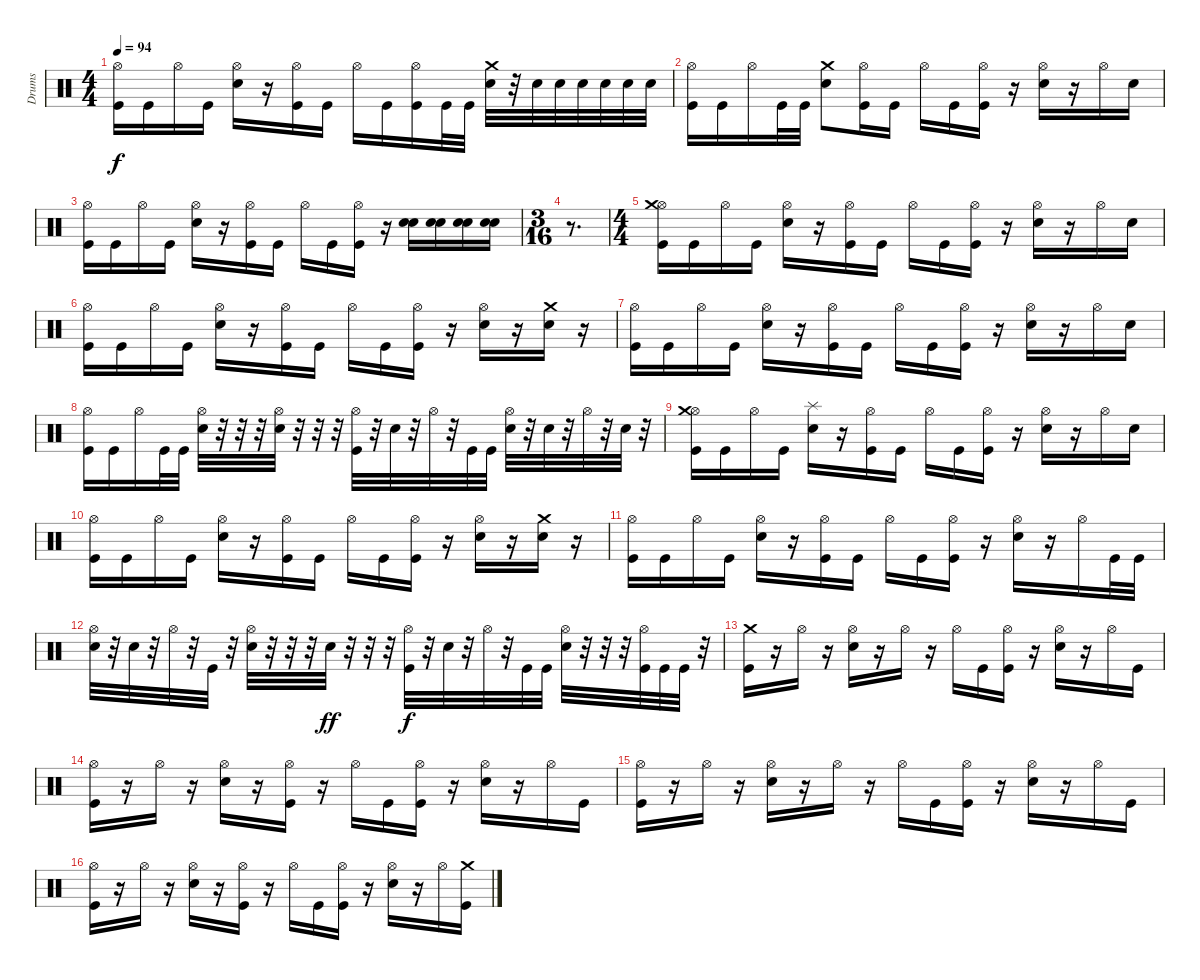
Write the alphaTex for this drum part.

\track ("Drums" "Drums") {instrument percussion}
\staff {score}
\articulation defaults
\ts (4 4)
\tempo 94
\clef neutral
\ks c
("Hi-Hat (open)" "Kick (hit)").16{dy f} "Kick (hit)".16 "Hi-Hat (open)".16 "Kick (hit)".16 ("Hi-Hat (open)" "Electric Snare (hit)").16 r.16 ("Hi-Hat (open)" "Kick (hit)").16 "Kick (hit)".16 "Hi-Hat (open)".16 "Kick (hit)".16 ("Hi-Hat (open)" "Kick (hit)").16 "Kick (hit)".32 "Kick (hit)".32 ("Electric Snare (hit)" "Crash medium (hit)").32 r.32 "Electric Snare (hit)".32 "Electric Snare (hit)".32 "Electric Snare (hit)".32 "Electric Snare (hit)".32 "Electric Snare (hit)".32 "Electric Snare (hit)".32 |
("Hi-Hat (open)" "Kick (hit)").16 "Kick (hit)".16 "Hi-Hat (open)".16 "Kick (hit)".32 "Kick (hit)".32 ("Crash medium (hit)" "Electric Snare (hit)").8 ("Hi-Hat (open)" "Kick (hit)").16 "Kick (hit)".16 "Hi-Hat (open)".16 "Kick (hit)".16 ("Hi-Hat (open)" "Kick (hit)").16 r.16 ("Hi-Hat (open)" "Electric Snare (hit)").16 r.16 "Hi-Hat (open)".16 "Electric Snare (hit)".16 |
("Hi-Hat (open)" "Kick (hit)").16 "Kick (hit)".16 "Hi-Hat (open)".16 "Kick (hit)".16 ("Hi-Hat (open)" "Electric Snare (hit)").16 r.16 ("Hi-Hat (open)" "Kick (hit)").16 "Kick (hit)".16 "Hi-Hat (open)".16 "Kick (hit)".16 ("Hi-Hat (open)" "Kick (hit)").16 r.16 ("Electric Snare (hit)" "Snare (hit) 2").16 ("Electric Snare (hit)" "Snare (hit) 2").16 ("Electric Snare (hit)" "Snare (hit) 2").16 ("Electric Snare (hit)" "Snare (hit) 2").16 |
\ts (3 16)
r.8{d} |
\ts (4 4)
("Hi-Hat (open)" "Crash medium (hit)" "Kick (hit)").16 "Kick (hit)".16 "Hi-Hat (open)".16 "Kick (hit)".16 ("Hi-Hat (open)" "Electric Snare (hit)").16 r.16 ("Hi-Hat (open)" "Kick (hit)").16 "Kick (hit)".16 "Hi-Hat (open)".16 "Kick (hit)".16 ("Hi-Hat (open)" "Kick (hit)").16 r.16 ("Hi-Hat (open)" "Electric Snare (hit)").16 r.16 "Hi-Hat (open)".16 "Electric Snare (hit)".16 |
("Hi-Hat (open)" "Kick (hit)").16 "Kick (hit)".16 "Hi-Hat (open)".16 "Kick (hit)".16 ("Hi-Hat (open)" "Electric Snare (hit)").16 r.16 ("Hi-Hat (open)" "Kick (hit)").16 "Kick (hit)".16 "Hi-Hat (open)".16 "Kick (hit)".16 ("Hi-Hat (open)" "Kick (hit)").16 r.16 ("Hi-Hat (open)" "Electric Snare (hit)").16 r.16 ("Crash medium (hit)" "Electric Snare (hit)").16 r.16 |
("Hi-Hat (open)" "Kick (hit)").16 "Kick (hit)".16 "Hi-Hat (open)".16 "Kick (hit)".16 ("Hi-Hat (open)" "Electric Snare (hit)").16 r.16 ("Hi-Hat (open)" "Kick (hit)").16 "Kick (hit)".16 "Hi-Hat (open)".16 "Kick (hit)".16 ("Hi-Hat (open)" "Kick (hit)").16 r.16 ("Hi-Hat (open)" "Electric Snare (hit)").16 r.16 "Hi-Hat (open)".16 "Electric Snare (hit)".16 |
("Hi-Hat (open)" "Kick (hit)").16 "Kick (hit)".16 "Hi-Hat (open)".16 "Kick (hit)".32 "Kick (hit)".32 ("Hi-Hat (open)" "Electric Snare (hit)").32 r.32 r.32 r.32 ("Hi-Hat (open)" "Electric Snare (hit)").32 r.32 r.32 r.32 ("Hi-Hat (open)" "Kick (hit)").32 r.32 "Electric Snare (hit)".32 r.32 "Hi-Hat (open)".32 r.32 "Kick (hit)".32 "Kick (hit)".32 ("Hi-Hat (open)" "Electric Snare (hit)").32 r.32 "Electric Snare (hit)".32 r.32 "Hi-Hat (open)".32 r.32 "Electric Snare (hit)".32 r.32 |
("Hi-Hat (open)" "Crash medium (hit)" "Kick (hit)").16 "Kick (hit)".16 "Hi-Hat (open)".16 "Kick (hit)".16 ("Splash (hit)" "Electric Snare (hit)").16 r.16 ("Hi-Hat (open)" "Kick (hit)").16 "Kick (hit)".16 "Hi-Hat (open)".16 "Kick (hit)".16 ("Hi-Hat (open)" "Kick (hit)").16 r.16 ("Hi-Hat (open)" "Electric Snare (hit)").16 r.16 "Hi-Hat (open)".16 "Electric Snare (hit)".16 |
("Hi-Hat (open)" "Kick (hit)").16 "Kick (hit)".16 "Hi-Hat (open)".16 "Kick (hit)".16 ("Hi-Hat (open)" "Electric Snare (hit)").16 r.16 ("Hi-Hat (open)" "Kick (hit)").16 "Kick (hit)".16 "Hi-Hat (open)".16 "Kick (hit)".16 ("Hi-Hat (open)" "Kick (hit)").16 r.16 ("Hi-Hat (open)" "Electric Snare (hit)").16 r.16 ("Crash medium (hit)" "Electric Snare (hit)").16 r.16 |
("Hi-Hat (open)" "Kick (hit)").16 "Kick (hit)".16 "Hi-Hat (open)".16 "Kick (hit)".16 ("Hi-Hat (open)" "Electric Snare (hit)").16 r.16 ("Hi-Hat (open)" "Kick (hit)").16 "Kick (hit)".16 "Hi-Hat (open)".16 "Kick (hit)".16 ("Hi-Hat (open)" "Kick (hit)").16 r.16 ("Hi-Hat (open)" "Electric Snare (hit)").16 r.16 "Hi-Hat (open)".16 "Kick (hit)".32 "Kick (hit)".32 |
("Hi-Hat (open)" "Electric Snare (hit)").32 r.32 "Electric Snare (hit)".32 r.32 "Hi-Hat (open)".32 r.32 "Kick (hit)".32 r.32 ("Hi-Hat (open)" "Electric Snare (hit)").32 r.32 r.32 r.32 "Electric Snare (hit)".32{dy ff} r.32 r.32 r.32 ("Hi-Hat (open)" "Kick (hit)").32{dy f} r.32 "Electric Snare (hit)".32 r.32 "Hi-Hat (open)".32 r.32 "Kick (hit)".32 "Kick (hit)".32 ("Hi-Hat (open)" "Electric Snare (hit)").32 r.32 r.32 r.32 ("Hi-Hat (open)" "Kick (hit)").32 "Kick (hit)".32 "Kick (hit)".32 r.32 |
("Kick (hit)" "Crash medium (hit)").16 r.16 "Hi-Hat (open)".16 r.16 ("Hi-Hat (open)" "Electric Snare (hit)").16 r.16 "Hi-Hat (open)".16 r.16 "Hi-Hat (open)".16 "Kick (hit)".16 ("Hi-Hat (open)" "Kick (hit)").16 r.16 ("Hi-Hat (open)" "Electric Snare (hit)").16 r.16 "Hi-Hat (open)".16 "Kick (hit)".16 |
("Hi-Hat (open)" "Kick (hit)").16 r.16 "Hi-Hat (open)".16 r.16 ("Hi-Hat (open)" "Electric Snare (hit)").16 r.16 ("Hi-Hat (open)" "Kick (hit)").16 r.16 "Hi-Hat (open)".16 "Kick (hit)".16 ("Hi-Hat (open)" "Kick (hit)").16 r.16 ("Hi-Hat (open)" "Electric Snare (hit)").16 r.16 "Hi-Hat (open)".16 "Kick (hit)".16 |
("Hi-Hat (open)" "Kick (hit)").16 r.16 "Hi-Hat (open)".16 r.16 ("Hi-Hat (open)" "Electric Snare (hit)").16 r.16 "Hi-Hat (open)".16 r.16 "Hi-Hat (open)".16 "Kick (hit)".16 ("Hi-Hat (open)" "Kick (hit)").16 r.16 ("Hi-Hat (open)" "Electric Snare (hit)").16 r.16 "Hi-Hat (open)".16 "Kick (hit)".16 |
("Hi-Hat (open)" "Kick (hit)").16 r.16 "Hi-Hat (open)".16 r.16 ("Hi-Hat (open)" "Electric Snare (hit)").16 r.16 ("Hi-Hat (open)" "Kick (hit)").16 r.16 "Hi-Hat (open)".16 "Kick (hit)".16 ("Hi-Hat (open)" "Kick (hit)").16 r.16 ("Hi-Hat (open)" "Electric Snare (hit)").16 r.16 "Hi-Hat (open)".16 ("Crash medium (hit)" "Kick (hit)").16
